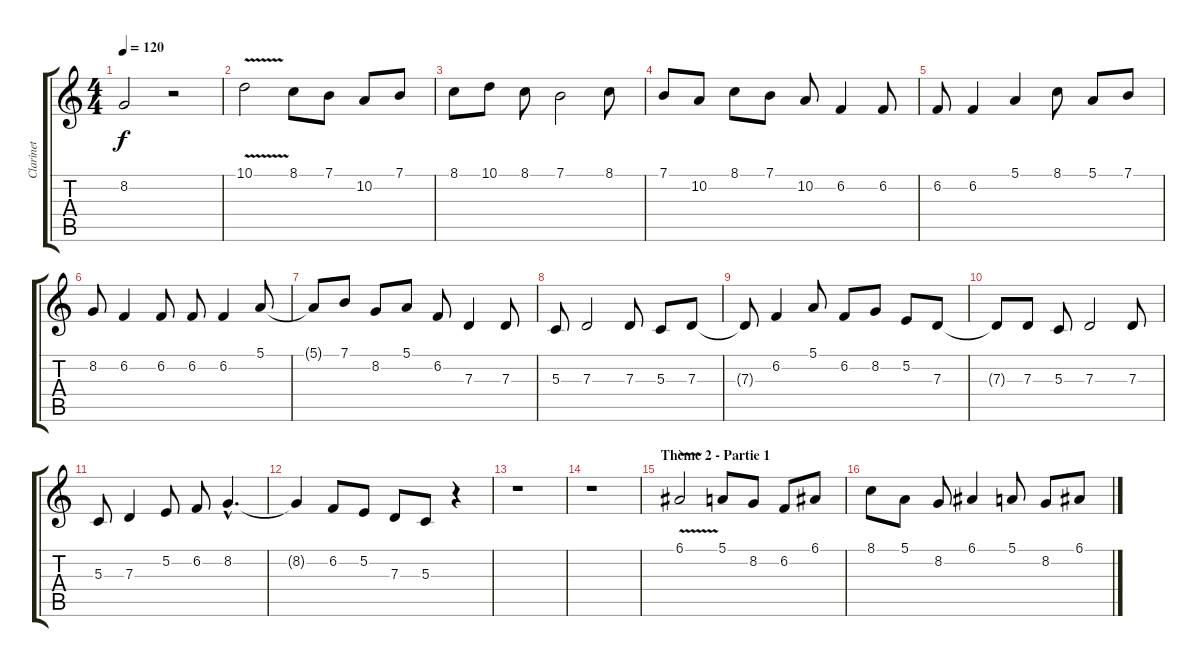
\track ("Clarinet" "Clarinet") {instrument clarinet}
\staff {score tabs}
\tuning (E4 B3 G3 D3 A2 E2) {hide}
\ts (4 4)
\tempo 120
\clef g2
\ks c
8.2{t}.2{dy f} r.2 |
10.1{v}.2 8.1.8 7.1.8 10.2.8 7.1.8 |
8.1.8 10.1.8 8.1.8 7.1.2 8.1.8 |
7.1.8 10.2.8 8.1.8 7.1.8 10.2.8 6.2.4 6.2.8 |
6.2.8 6.2.4 5.1.4 8.1.8 5.1.8 7.1.8 |
8.2.8 6.2.4 6.2.8 6.2.8 6.2.4 5.1.8 |
5.1{t}.8 7.1.8 8.2.8 5.1.8 6.2.8 7.3.4 7.3.8 |
5.3.8 7.3.2 7.3.8 5.3.8 7.3.8 |
7.3{t}.8 6.2.4 5.1.8 6.2.8 8.2.8 5.2.8 7.3.8 |
7.3{t}.8 7.3.8 5.3.8 7.3.2 7.3.8 |
5.3.8 7.3.4 5.2.8 6.2.8 8.2{hac}.4{d} |
8.2{t}.4 6.2.8 5.2.8 7.3.8 5.3.8 r.4 |
r.1 |
r.1 |
\section ("" "Thème 2 - Partie 1")
6.1{v}.2 5.1.8 8.2.8 6.2.8 6.1.8 |
8.1.8 5.1.8 8.2.8 6.1.4 5.1.8 8.2.8 6.1.8
